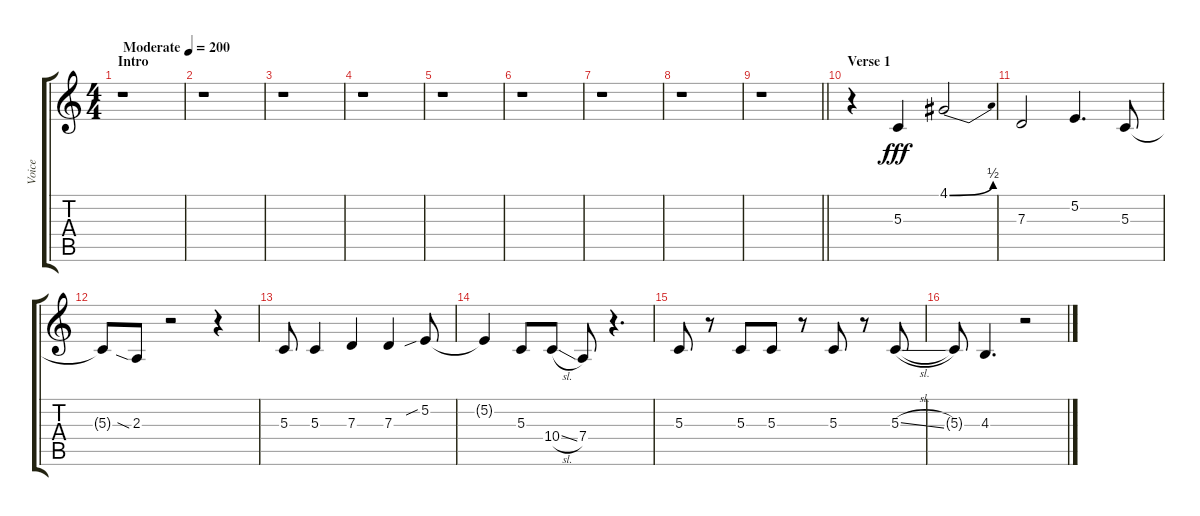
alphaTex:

\track ("Voice" "Voice") {instrument lead1square}
\staff {score tabs}
\tuning (E4 B3 G3 D3 A2 E2) {hide}
\ts (4 4)
\section ("" "Intro")
\tempo (200 "Moderate")
\clef g2
\ks c
r.1{dy fff instrument lead1square} |
r.1 |
r.1 |
r.1 |
r.1 |
r.1 |
r.1 |
r.1 |
\barLineRight lightlight
r.1 |
\section ("" "Verse 1")
r.4 5.3.4 4.1{be (bend 0 0 60 2)}.2 |
7.3.2 5.2.4{d} 5.3.8 |
5.3{t}.8 2.3{sia}.8 r.2 r.4 |
5.3.8 5.3.4 7.3.4 7.3.4 5.2{sib}.8 |
5.2{t}.4 5.3.8 10.4{sl}.8 7.4.8 r.4{d} |
5.3.8 r.8 5.3.8 5.3.8 r.8 5.3.8 r.8 5.3{sl}.8 |
5.3{t}.8 4.3.4{d} r.2
